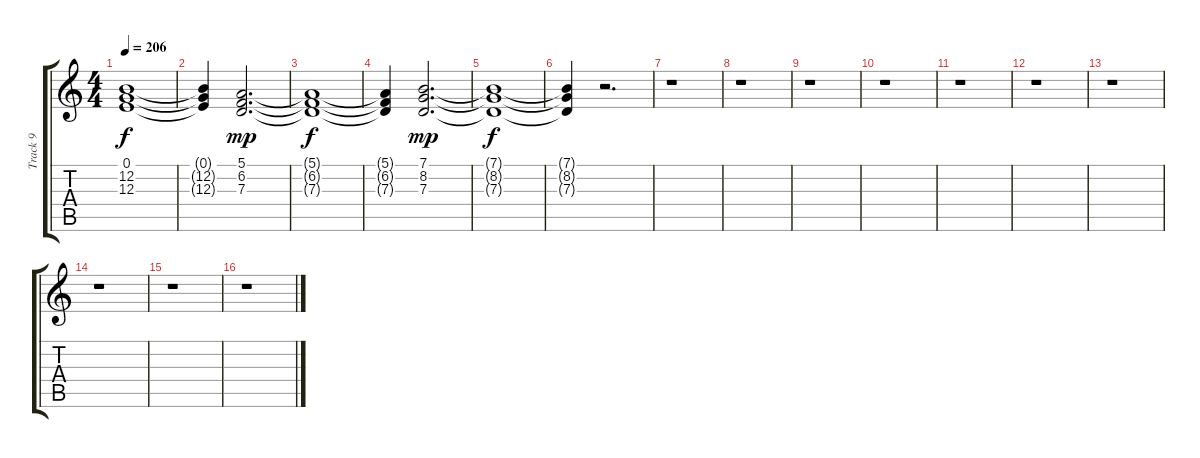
\track ("Track 9" "Track 9") {instrument pad2warm}
\staff {score tabs}
\tuning (E4 B3 G3 D3 A2 E2) {hide}
\ts (4 4)
\tempo 206
\clef g2
\ks c
(0.1{t} 12.2{t} 12.3{t}).1{dy f} |
(0.1{t} 12.2{t} 12.3{t}).4 (5.1 6.2 7.3).2{d dy mp} |
(5.1{t} 6.2{t} 7.3{t}).1{dy f} |
(5.1{t} 6.2{t} 7.3{t}).4 (7.1 8.2 7.3).2{d dy mp} |
(7.1{t} 8.2{t} 7.3{t}).1{dy f} |
(7.1{t} 8.2{t} 7.3{t}).4 r.2{d} |
r.1 |
r.1 |
r.1 |
r.1 |
r.1 |
r.1 |
r.1 |
r.1 |
r.1 |
r.1
